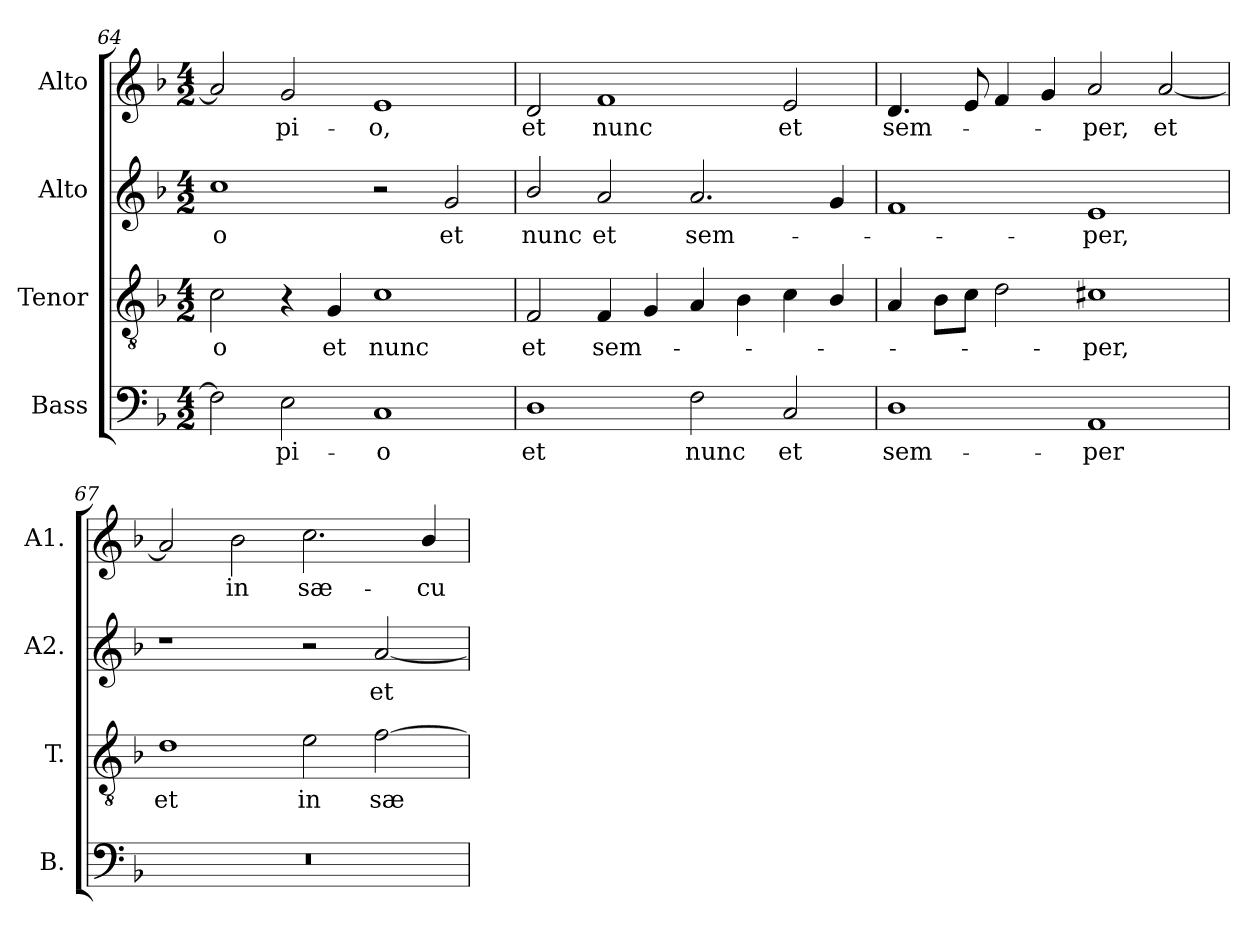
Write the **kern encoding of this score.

**kern	**text	**kern	**text	**kern	**text	**kern	**text
*part4	*part4	*part3	*part3	*part2	*part2	*part1	*part1
*staff4	*staff4	*staff3	*staff3	*staff2	*staff2	*staff1	*staff1
*I"Bass	*	*I"Tenor	*	*I"Alto	*	*I"Alto	*
*I'B.	*	*I'T.	*	*I'A2.	*	*I'A1.	*
*clefF4	*	*clefGv2	*	*clefG2	*	*clefG2	*
*	*	*ITrd7c12	*	*	*	*	*
*k[b-]	*	*k[b-]	*	*k[b-]	*	*k[b-]	*
*F:	*	*F:	*	*F:	*	*F:	*
*M4/2	*	*M4/2	*	*M4/2	*	*M4/2	*
=64	=64	=64	=64	=64	=64	=64	=64
!	!	!	!LO:LY:b:color=#000000	!	!	!	!
!	!	!	!	!	!LO:LY:b:color=#000000	!	!
2Fi\]	.	2Ci\	-o	1cci	-o	2ai/]	.
!	!LO:LY:b:color=#000000	!	!	!	!	!	!
!	!	!	!	!	!	!	!LO:LY:b:color=#000000
2Ei\	-pi-	4r	.	.	.	2gi/	-pi-
!	!	!	!LO:LY:b:color=#000000	!	!	!	!
.	.	4GGi/	et	.	.	.	.
!	!LO:LY:b:color=#000000	!	!	!	!	!	!
!	!	!	!LO:LY:b:color=#000000	!	!	!	!
!	!	!	!	!	!	!	!LO:LY:b:color=#000000
1Ci	-o	1Ci	nunc	2r	.	1ei	-o,
!	!	!	!	!	!LO:LY:b:color=#000000	!	!
.	.	.	.	2gi/	et	.	.
!!LO:LB:g=z
=65	=65	=65	=65	=65	=65	=65	=65
!	!LO:LY:b:color=#000000	!	!	!	!	!	!
!	!	!	!LO:LY:b:color=#000000	!	!	!	!
!	!	!	!	!	!LO:LY:b:color=#000000	!	!
!	!	!	!	!	!	!	!LO:LY:b:color=#000000
1Di	et	2FFi/	et	2b-i/	nunc	2di/	et
!	!	!	!LO:LY:b:color=#000000	!	!	!	!
!	!	!	!	!	!LO:LY:b:color=#000000	!	!
!	!	!	!	!	!	!	!LO:LY:b:color=#000000
.	.	4FFi/	sem-	2ai/	et	1fi	nunc
.	.	4GGi/	.	.	.	.	.
!	!LO:LY:b:color=#000000	!	!	!	!	!	!
!	!	!	!	!	!LO:LY:b:color=#000000	!	!
2Fi\	nunc	4AAi/	.	2.ai/	sem-	.	.
.	.	4BB-i\	.	.	.	.	.
!	!LO:LY:b:color=#000000	!	!	!	!	!	!
!	!	!	!	!	!	!	!LO:LY:b:color=#000000
2Ci/	et	4Ci\	.	.	.	2ei/	et
.	.	4BB-i/	.	4gi/	.	.	.
=66	=66	=66	=66	=66	=66	=66	=66
!	!LO:LY:b:color=#000000	!	!	!	!	!	!
!	!	!	!	!	!	!	!LO:LY:b:color=#000000
1Di	sem-	4AAi/	.	1fi	.	4.di/	sem-
.	.	8BB-i\L	.	.	.	.	.
.	.	8Ci\J	.	.	.	8ei/	.
.	.	2Di\	.	.	.	4fi/	.
.	.	.	.	.	.	4gi/	.
!	!LO:LY:b:color=#000000	!	!	!	!	!	!
!	!	!	!LO:LY:b:color=#000000	!	!	!	!
!	!	!	!	!	!LO:LY:b:color=#000000	!	!
!	!	!	!	!	!	!	!LO:LY:b:color=#000000
1AAi	-per	1C#Xi	-per,	1ei	-per,	2ai/	-per,
!	!	!	!	!	!	!	!LO:LY:b:color=#000000
.	.	.	.	.	.	[2ai/	et
=67	=67	=67	=67	=67	=67	=67	=67
!LO:N:vis=1	!	!	!	!	!	!	!
!	!	!	!LO:LY:b:color=#000000	!	!	!	!
0r	.	1Di	et	1r	.	2ai/]	.
!	!	!	!	!	!	!	!LO:LY:b:color=#000000
.	.	.	.	.	.	2b-i\	in
!	!	!	!LO:LY:b:color=#000000	!	!	!	!
!	!	!	!	!	!	!	!LO:LY:b:color=#000000
.	.	2Ei\	in	2r	.	2.cci\	sæ-
!	!	!	!LO:LY:b:color=#000000	!	!	!	!
!	!	!	!	!	!LO:LY:b:color=#000000	!	!
.	.	[2Fi\	sæ-	[2ai/	et	.	.
!	!	!	!	!	!	!	!LO:LY:b:color=#000000
.	.	.	.	.	.	4b-i/	-cu-
=	=	=	=	=	=	=	=
*-	*-	*-	*-	*-	*-	*-	*-
